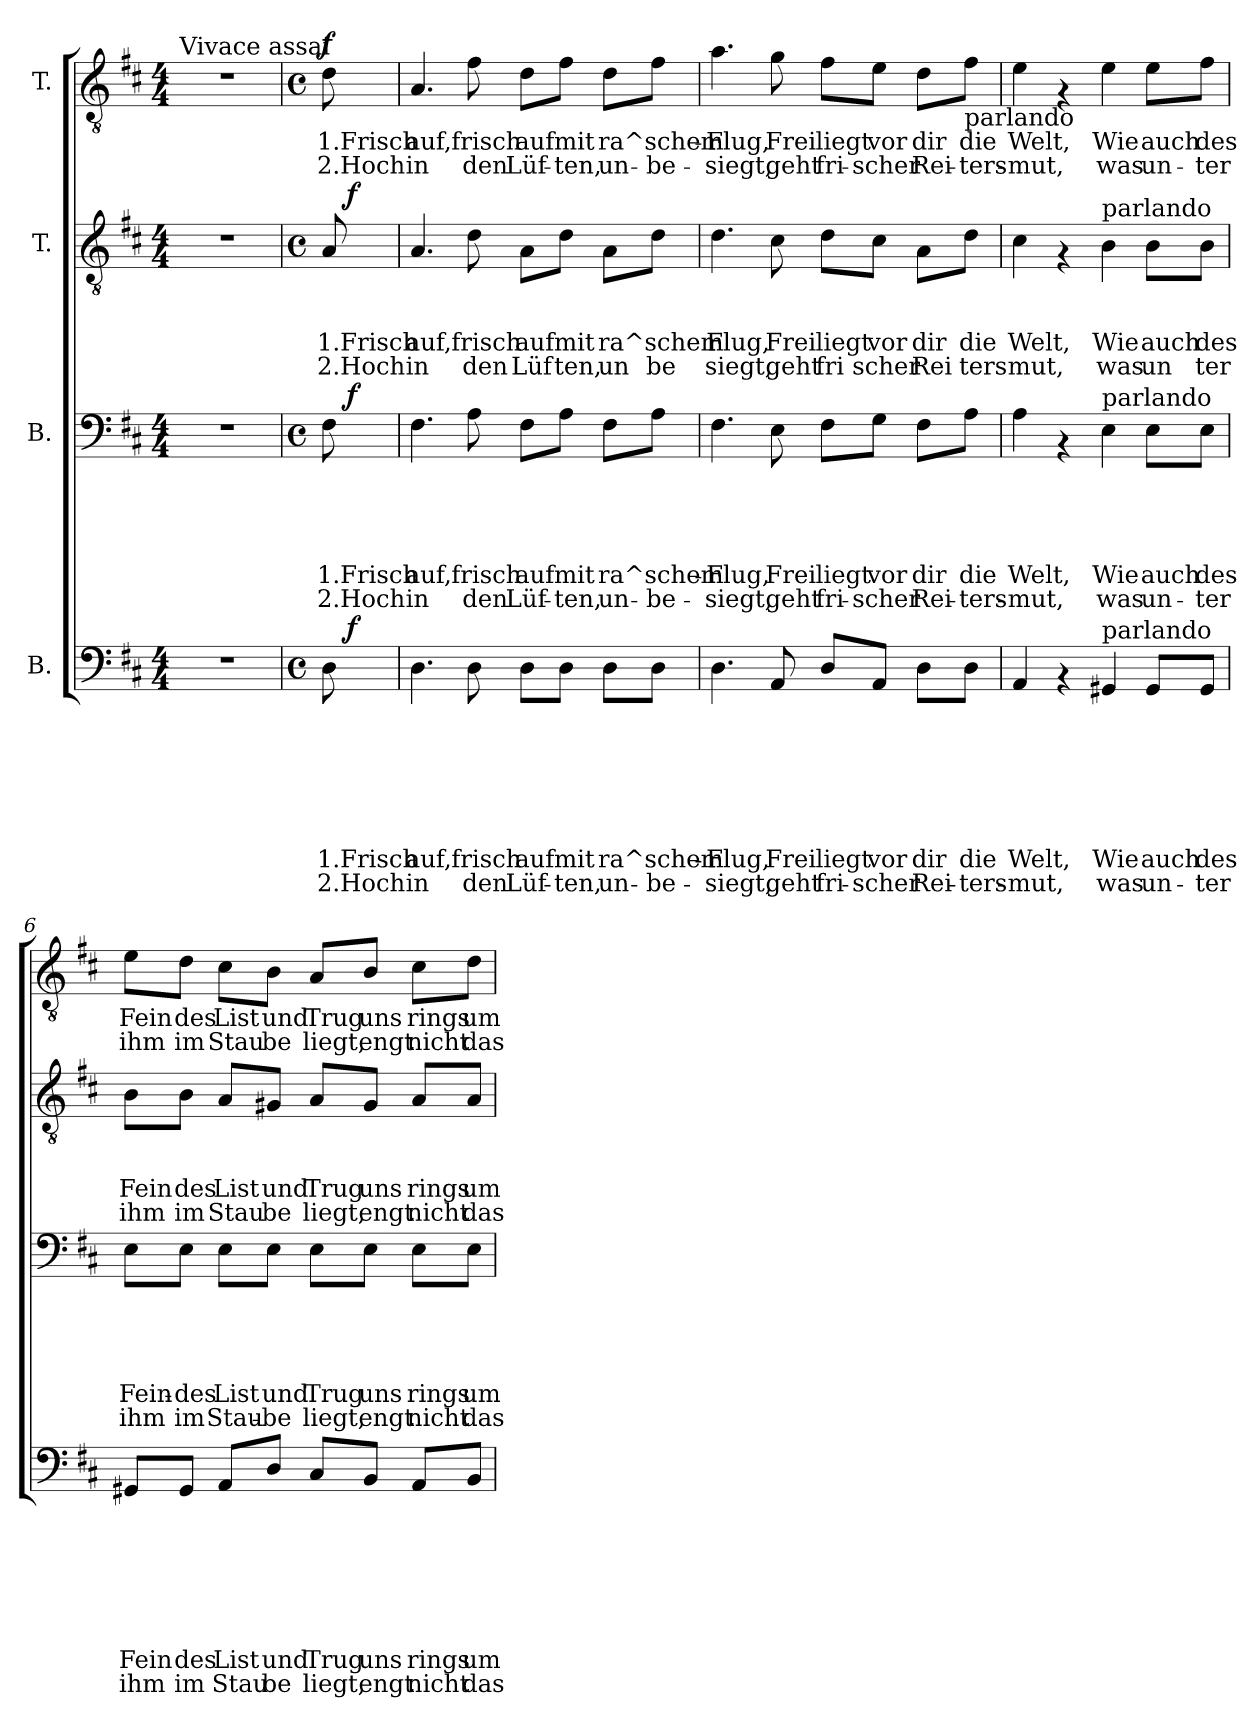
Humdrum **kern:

**kern	**text	**text	**text	**text	**text	**text	**text	**text	**dynam	**kern	**text	**text	**text	**text	**text	**text	**dynam	**kern	**text	**text	**text	**text	**dynam	**kern	**text	**text	**dynam
*part4	*part4	*part4	*part4	*part4	*part4	*part4	*part4	*part4	*part4	*part3	*part3	*part3	*part3	*part3	*part3	*part3	*part3	*part2	*part2	*part2	*part2	*part2	*part2	*part1	*part1	*part1	*part1
*staff4	*staff4	*staff4	*staff4	*staff4	*staff4	*staff4	*staff4	*staff4	*staff4	*staff3	*staff3	*staff3	*staff3	*staff3	*staff3	*staff3	*staff3	*staff2	*staff2	*staff2	*staff2	*staff2	*staff2	*staff1	*staff1	*staff1	*staff1
*I"B.	*	*	*	*	*	*	*	*	*	*I"B.	*	*	*	*	*	*	*	*I"T.	*	*	*	*	*	*I"T.	*	*	*
*clefF4	*	*	*	*	*	*	*	*	*	*clefF4	*	*	*	*	*	*	*	*clefGv2	*	*	*	*	*	*clefGv2	*	*	*
*k[f#c#]	*	*	*	*	*	*	*	*	*	*k[f#c#]	*	*	*	*	*	*	*	*k[f#c#]	*	*	*	*	*	*k[f#c#]	*	*	*
*D:	*	*	*	*	*	*	*	*	*	*D:	*	*	*	*	*	*	*	*D:	*	*	*	*	*	*D:	*	*	*
*M4/4	*	*	*	*	*	*	*	*	*	*M4/4	*	*	*	*	*	*	*	*M4/4	*	*	*	*	*	*M4/4	*	*	*
=1	=1	=1	=1	=1	=1	=1	=1	=1	=1	=1	=1	=1	=1	=1	=1	=1	=1	=1	=1	=1	=1	=1	=1	=1	=1	=1	=1
!	!	!	!	!	!	!	!	!	!	!	!	!	!	!	!	!	!	!	!	!	!	!	!	!LO:TX:a:t=Vivace assai	!	!	!
1r	.	.	.	.	.	.	.	.	.	1r	.	.	.	.	.	.	.	1r	.	.	.	.	.	1r	.	.	.
=2!	=2!	=2!	=2!	=2!	=2!	=2!	=2!	=2!	=2!	=2!	=2!	=2!	=2!	=2!	=2!	=2!	=2!	=2!	=2!	=2!	=2!	=2!	=2!	=2!	=2!	=2!	=2!
*M4/4	*	*	*	*	*	*	*	*	*	*M4/4	*	*	*	*	*	*	*	*M4/4	*	*	*	*	*	*M4/4	*	*	*
*met(c)	*	*	*	*	*	*	*	*	*	*met(c)	*	*	*	*	*	*	*	*met(c)	*	*	*	*	*	*met(c)	*	*	*
!	!	!	!	!	!	!	!LO:LY:b:rj	!LO:LY:b:rj	!	!	!	!	!	!	!LO:LY:b:rj	!LO:LY:b:rj	!	!	!	!	!LO:LY:b:rj	!LO:LY:b:rj	!	!	!LO:LY:b:rj	!LO:LY:b:rj	!LO:DY:a
*^	*	*	*	*	*	*	*	*	*	*^	*	*	*	*	*	*	*	*^	*	*	*	*	*	*	*	*	*
8D\	32ryy	.	.	.	.	.	.	1.Frisch	2.Hoch	.	8F#\	32ryy	.	.	.	.	1.Frisch	2.Hoch	.	8A/	32ryy	.	.	1.Frisch	2.Hoch	.	8d\	1.Frisch	2.Hoch	f
!	!	!	!	!	!	!	!	!	!	!LO:DY:a	!	!	!	!	!	!	!	!	!LO:DY:a	!	!	!	!	!	!	!LO:DY:a	!	!	!	!
.	16.ryy	.	.	.	.	.	.	.	.	f	.	16.ryy	.	.	.	.	.	.	f	.	16.ryy	.	.	.	.	f	.	.	.	.
=3!	=3!	=3!	=3!	=3!	=3!	=3!	=3!	=3!	=3!	=3!	=3!	=3!	=3!	=3!	=3!	=3!	=3!	=3!	=3!	=3!	=3!	=3!	=3!	=3!	=3!	=3!	=3!	=3!	=3!	=3!
!	!	!	!	!	!	!	!	!LO:LY:b:rj	!LO:LY:b:rj	!	!	!	!	!	!	!	!LO:LY:b:rj	!LO:LY:b:rj	!	!	!	!	!	!LO:LY:b:rj	!LO:LY:b:rj	!	!	!LO:LY:b:rj	!LO:LY:b:rj	!
*v	*v	*	*	*	*	*	*	*	*	*	*	*	*	*	*	*	*	*	*	*v	*v	*	*	*	*	*	*	*	*	*
*	*	*	*	*	*	*	*	*	*	*v	*v	*	*	*	*	*	*	*	*	*	*	*	*	*	*	*	*	*
4.D\	.	.	.	.	.	.	auf,	in	.	4.F#\	.	.	.	.	auf,	in	.	4.A/	.	.	auf,	in	.	4.A/	auf,	in	.
!	!	!	!	!	!	!	!LO:LY:b:rj	!LO:LY:b:rj	!	!	!	!	!	!	!LO:LY:b:rj	!LO:LY:b:rj	!	!	!	!	!LO:LY:b:rj	!LO:LY:b:rj	!	!	!LO:LY:b:rj	!LO:LY:b:rj	!
8D\	.	.	.	.	.	.	frisch	den	.	8A\	.	.	.	.	frisch	den	.	8d\	.	.	frisch	den	.	8f#\	frisch	den	.
!	!	!	!	!	!	!	!LO:LY:b:rj	!LO:LY:b:rj	!	!	!	!	!	!	!LO:LY:b:rj	!LO:LY:b:rj	!	!	!	!	!LO:LY:b:rj	!LO:LY:b:rj	!	!	!LO:LY:b:rj	!LO:LY:b:rj	!
8D\L	.	.	.	.	.	.	auf	Lüf-	.	8F#\L	.	.	.	.	auf	Lüf-	.	8A\L	.	.	auf	Lüf	.	8d\L	auf	Lüf-	.
!	!	!	!	!	!	!	!LO:LY:b:rj	!LO:LY:b:rj	!	!	!	!	!	!	!LO:LY:b:rj	!LO:LY:b:rj	!	!	!	!	!LO:LY:b:rj	!LO:LY:b:rj	!	!	!LO:LY:b:rj	!LO:LY:b:rj	!
8D\J	.	.	.	.	.	.	mit	-ten,	.	8A\J	.	.	.	.	mit	-ten,	.	8d\J	.	.	mit	ten,	.	8f#\J	mit	-ten,	.
!	!	!	!	!	!	!	!LO:LY:b:rj	!LO:LY:b:rj	!	!	!	!	!	!	!LO:LY:b:rj	!LO:LY:b:rj	!	!	!	!	!LO:LY:b:rj	!LO:LY:b:rj	!	!	!LO:LY:b:rj	!LO:LY:b:rj	!
8D\L	.	.	.	.	.	.	ra^schem-	un-	.	8F#\L	.	.	.	.	ra^schem-	un-	.	8A\L	.	.	ra^schem	un	.	8d\L	ra^schem-	un-	.
!	!	!	!	!	!	!	!	!LO:LY:b:rj	!	!	!	!	!	!	!	!LO:LY:b:rj	!	!	!	!	!	!LO:LY:b:rj	!	!	!	!LO:LY:b:rj	!
8D\J	.	.	.	.	.	.	.	-be-	.	8A\J	.	.	.	.	.	-be-	.	8d\J	.	.	.	be	.	8f#\J	.	-be-	.
=4!	=4!	=4!	=4!	=4!	=4!	=4!	=4!	=4!	=4!	=4!	=4!	=4!	=4!	=4!	=4!	=4!	=4!	=4!	=4!	=4!	=4!	=4!	=4!	=4!	=4!	=4!	=4!
!	!	!	!	!	!	!	!LO:LY:b:rj	!LO:LY:b:rj	!	!	!	!	!	!	!LO:LY:b:rj	!LO:LY:b:rj	!	!	!	!	!LO:LY:b:rj	!LO:LY:b:rj	!	!	!LO:LY:b:rj	!LO:LY:b:rj	!
4.D\	.	.	.	.	.	.	-Flug,	-siegt,	.	4.F#\	.	.	.	.	-Flug,	-siegt,	.	4.d\	.	.	Flug,	siegt,	.	4.a\	-Flug,	-siegt,	.
!	!	!	!	!	!	!	!LO:LY:b:rj	!LO:LY:b:rj	!	!	!	!	!	!	!LO:LY:b:rj	!LO:LY:b:rj	!	!	!	!	!LO:LY:b:rj	!LO:LY:b:rj	!	!	!LO:LY:b:rj	!LO:LY:b:rj	!
8AA/	.	.	.	.	.	.	Frei	geht	.	8E\	.	.	.	.	Frei	geht	.	8c#\	.	.	Frei	geht	.	8g\	Frei	geht	.
!	!	!	!	!	!	!	!LO:LY:b:rj	!LO:LY:b:rj	!	!	!	!	!	!	!LO:LY:b:rj	!LO:LY:b:rj	!	!	!	!	!LO:LY:b:rj	!LO:LY:b:rj	!	!	!LO:LY:b:rj	!LO:LY:b:rj	!
8D/L	.	.	.	.	.	.	liegt	fri-	.	8F#\L	.	.	.	.	liegt	fri-	.	8d\L	.	.	liegt	fri	.	8f#\L	liegt	fri-	.
!	!	!	!	!	!	!	!LO:LY:b:rj	!LO:LY:b:rj	!	!	!	!	!	!	!LO:LY:b:rj	!LO:LY:b:rj	!	!	!	!	!LO:LY:b:rj	!LO:LY:b:rj	!	!	!LO:LY:b:rj	!LO:LY:b:rj	!
8AA/J	.	.	.	.	.	.	vor	-scher	.	8G\J	.	.	.	.	vor	-scher	.	8c#\J	.	.	vor	scher	.	8e\J	vor	-scher	.
!	!	!	!	!	!	!	!LO:LY:b:rj	!LO:LY:b:rj	!	!	!	!	!	!	!LO:LY:b:rj	!LO:LY:b:rj	!	!	!	!	!LO:LY:b:rj	!LO:LY:b:rj	!	!	!LO:LY:b:rj	!LO:LY:b:rj	!
8D\L	.	.	.	.	.	.	dir	Rei-	.	8F#\L	.	.	.	.	dir	Rei-	.	8A\L	.	.	dir	Rei	.	8d\L	dir	Rei-	.
!	!	!	!	!	!	!	!	!	!	!	!	!	!	!	!	!	!	!	!	!	!	!	!	!LO:TX:b:t=parlando	!	!	!
!	!	!	!	!	!	!	!LO:LY:b:rj	!LO:LY:b:rj	!	!	!	!	!	!	!LO:LY:b:rj	!LO:LY:b:rj	!	!	!	!	!LO:LY:b:rj	!LO:LY:b:rj	!	!	!LO:LY:b:rj	!LO:LY:b:rj	!
8D\J	.	.	.	.	.	.	die	-ters-	.	8A\J	.	.	.	.	die	-ters-	.	8d\J	.	.	die	ters	.	8f#\J	die	-ters-	.
=5!	=5!	=5!	=5!	=5!	=5!	=5!	=5!	=5!	=5!	=5!	=5!	=5!	=5!	=5!	=5!	=5!	=5!	=5!	=5!	=5!	=5!	=5!	=5!	=5!	=5!	=5!	=5!
!	!	!	!	!	!	!	!LO:LY:b:rj	!LO:LY:b:rj	!	!	!	!	!	!	!LO:LY:b:rj	!LO:LY:b:rj	!	!	!	!	!LO:LY:b:rj	!LO:LY:b:rj	!	!	!LO:LY:b:rj	!LO:LY:b:rj	!
4AA/	.	.	.	.	.	.	Welt,	-mut,	.	4A\	.	.	.	.	Welt,	-mut,	.	4c#\	.	.	Welt,	mut,	.	4e\	Welt,	-mut,	.
4rAA	.	.	.	.	.	.	.	.	.	4rAA	.	.	.	.	.	.	.	4rF	.	.	.	.	.	4rF	.	.	.
!	!	!	!	!	!	!	!	!	!	!	!	!	!	!	!	!	!	!LO:TX:a:t=parlando	!	!	!	!	!	!	!	!	!
!	!	!	!	!	!	!	!	!	!	!LO:TX:a:t=parlando	!	!	!	!	!	!	!	!	!	!	!	!	!	!	!	!	!
!LO:TX:a:t=parlando	!	!	!	!	!	!	!	!	!	!	!	!	!	!	!	!	!	!	!	!	!	!	!	!	!	!	!
!	!	!	!	!	!	!	!LO:LY:b:rj	!LO:LY:b:rj	!	!	!	!	!	!	!LO:LY:b:rj	!LO:LY:b:rj	!	!	!	!	!LO:LY:b:rj	!LO:LY:b:rj	!	!	!LO:LY:b:rj	!LO:LY:b:rj	!
4GG#X/	.	.	.	.	.	.	Wie	was	.	4E\	.	.	.	.	Wie	was	.	4B\	.	.	Wie	was	.	4e\	Wie	was	.
!	!	!	!	!	!	!	!LO:LY:b:rj	!LO:LY:b:rj	!	!	!	!	!	!	!LO:LY:b:rj	!LO:LY:b:rj	!	!	!	!	!LO:LY:b:rj	!LO:LY:b:rj	!	!	!LO:LY:b:rj	!LO:LY:b:rj	!
8GG#/L	.	.	.	.	.	.	auch	un-	.	8E\L	.	.	.	.	auch	un-	.	8B\L	.	.	auch	un	.	8e\L	auch	un-	.
!	!	!	!	!	!	!	!LO:LY:b:rj	!LO:LY:b:rj	!	!	!	!	!	!	!LO:LY:b:rj	!LO:LY:b:rj	!	!	!	!	!LO:LY:b:rj	!LO:LY:b:rj	!	!	!LO:LY:b:rj	!LO:LY:b:rj	!
8GG#/J	.	.	.	.	.	.	des	-ter	.	8E\J	.	.	.	.	des	-ter	.	8B\J	.	.	des	ter	.	8f#\J	des	-ter	.
!!LO:PB:g=z
=6!	=6!	=6!	=6!	=6!	=6!	=6!	=6!	=6!	=6!	=6!	=6!	=6!	=6!	=6!	=6!	=6!	=6!	=6!	=6!	=6!	=6!	=6!	=6!	=6!	=6!	=6!	=6!
!	!	!	!	!	!	!	!LO:LY:b:rj	!LO:LY:b:rj	!	!	!	!	!	!	!LO:LY:b:rj	!LO:LY:b:rj	!	!	!	!	!LO:LY:b:rj	!LO:LY:b:rj	!	!	!LO:LY:b:rj	!LO:LY:b:rj	!
8GG#X/L	.	.	.	.	.	.	Fein	ihm	.	8E\L	.	.	.	.	Fein-	ihm	.	8B\L	.	.	Fein	ihm	.	8e\L	Fein	ihm	.
!	!	!	!	!	!	!	!LO:LY:b:rj	!LO:LY:b:rj	!	!	!	!	!	!	!LO:LY:b:rj	!LO:LY:b:rj	!	!	!	!	!LO:LY:b:rj	!LO:LY:b:rj	!	!	!LO:LY:b:rj	!LO:LY:b:rj	!
8GG#/J	.	.	.	.	.	.	des	im	.	8E\J	.	.	.	.	-des	im	.	8B\J	.	.	des	im	.	8d\J	des	im	.
!	!	!	!	!	!	!	!LO:LY:b:rj	!LO:LY:b:rj	!	!	!	!	!	!	!LO:LY:b:rj	!LO:LY:b:rj	!	!	!	!	!LO:LY:b:rj	!LO:LY:b:rj	!	!	!LO:LY:b:rj	!LO:LY:b:rj	!
8AA/L	.	.	.	.	.	.	List	Stau	.	8E\L	.	.	.	.	List	Stau-	.	8A/L	.	.	List	Stau	.	8c#\L	List	Stau	.
!	!	!	!	!	!	!	!LO:LY:b:rj	!LO:LY:b:rj	!	!	!	!	!	!	!LO:LY:b:rj	!LO:LY:b:rj	!	!	!	!	!LO:LY:b:rj	!LO:LY:b:rj	!	!	!LO:LY:b:rj	!LO:LY:b:rj	!
8D/J	.	.	.	.	.	.	und	be	.	8E\J	.	.	.	.	und	-be	.	8G#X/J	.	.	und	be	.	8B\J	und	be	.
!	!	!	!	!	!	!	!LO:LY:b:rj	!LO:LY:b:rj	!	!	!	!	!	!	!LO:LY:b:rj	!LO:LY:b:rj	!	!	!	!	!LO:LY:b:rj	!LO:LY:b:rj	!	!	!LO:LY:b:rj	!LO:LY:b:rj	!
8C#/L	.	.	.	.	.	.	Trug	liegt,	.	8E\L	.	.	.	.	Trug	liegt,	.	8A/L	.	.	Trug	liegt,	.	8A/L	Trug	liegt,	.
!	!	!	!	!	!	!	!LO:LY:b:rj	!LO:LY:b:rj	!	!	!	!	!	!	!LO:LY:b:rj	!LO:LY:b:rj	!	!	!	!	!LO:LY:b:rj	!LO:LY:b:rj	!	!	!LO:LY:b:rj	!LO:LY:b:rj	!
8BB/J	.	.	.	.	.	.	uns	engt	.	8E\J	.	.	.	.	uns	engt	.	8G#/J	.	.	uns	engt	.	8B/J	uns	engt	.
!	!	!	!	!	!	!	!LO:LY:b:rj	!LO:LY:b:rj	!	!	!	!	!	!	!LO:LY:b:rj	!LO:LY:b:rj	!	!	!	!	!LO:LY:b:rj	!LO:LY:b:rj	!	!	!LO:LY:b:rj	!LO:LY:b:rj	!
8AA/L	.	.	.	.	.	.	rings	nicht	.	8E\L	.	.	.	.	rings	nicht	.	8A/L	.	.	rings	nicht	.	8c#\L	rings	nicht	.
!	!	!	!	!	!	!	!LO:LY:b:rj	!LO:LY:b:rj	!	!	!	!	!	!	!LO:LY:b:rj	!LO:LY:b:rj	!	!	!	!	!LO:LY:b:rj	!LO:LY:b:rj	!	!	!LO:LY:b:rj	!LO:LY:b:rj	!
8BB/J	.	.	.	.	.	.	um	das	.	8E\J	.	.	.	.	um-	das	.	8A/J	.	.	um	das	.	8d\J	um	das	.
=!	=!	=!	=!	=!	=!	=!	=!	=!	=!	=!	=!	=!	=!	=!	=!	=!	=!	=!	=!	=!	=!	=!	=!	=!	=!	=!	=!
*-	*-	*-	*-	*-	*-	*-	*-	*-	*-	*-	*-	*-	*-	*-	*-	*-	*-	*-	*-	*-	*-	*-	*-	*-	*-	*-	*-
